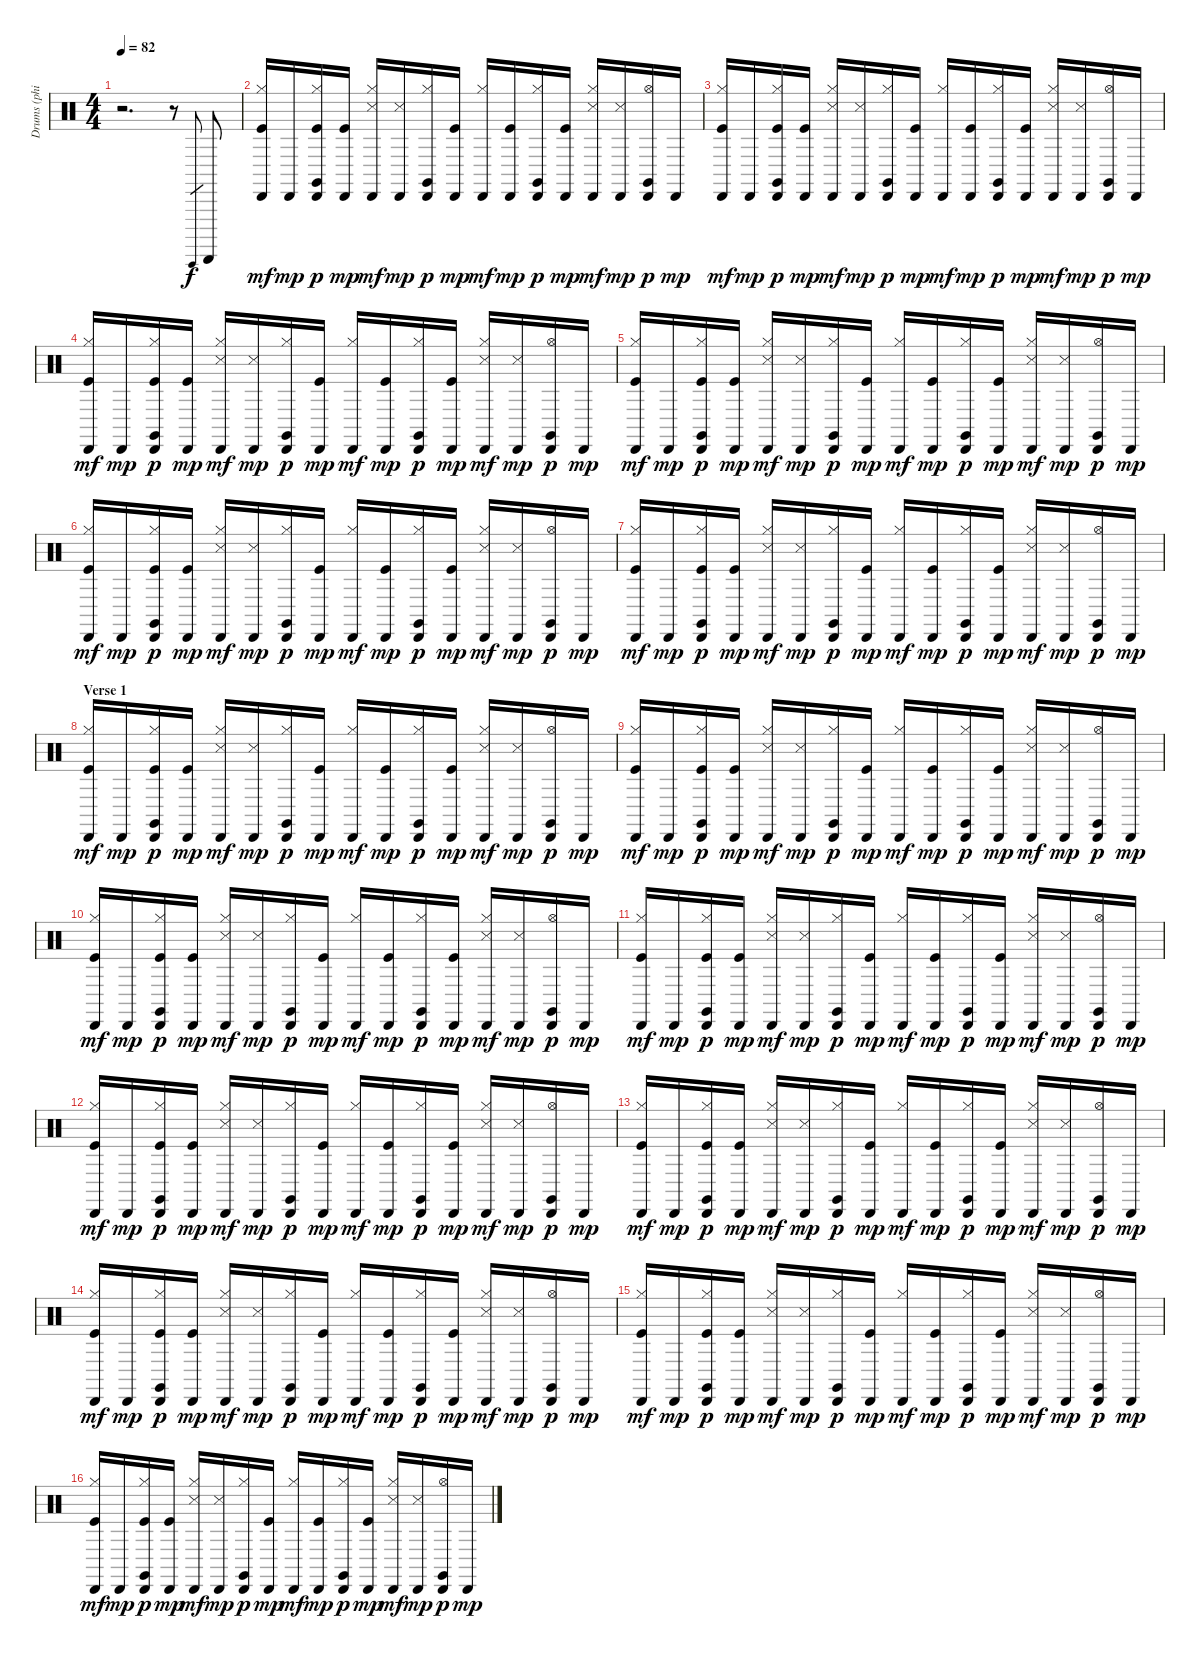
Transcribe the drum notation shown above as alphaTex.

\track ("Drums (phil)" "Drums (phi") {instrument percussion}
\staff {score}
\articulation defaults
\ts (4 4)
\tempo 82
\clef neutral
\ks c
r.2{d dy f} r.8 "Guiro (hit)".8{gr} "Guiro (scrap-return)".8 |
("Hi-Hat (closed)" "Cabasa (hit)" "Kick (hit)").16{dy mf} "Cabasa (hit)".16{dy mp} ("Hi-Hat (closed)" "Cabasa (hit)" "Claves (hit)" "Kick (hit)").16{dy p} ("Cabasa (hit)" "Kick (hit)").16{dy mp} ("Hi-Hat (closed)" "Cabasa (hit)" "Snare (side stick) 3").16{dy mf} ("Cabasa (hit)" "Snare (side stick) 3").16{dy mp} ("Hi-Hat (closed)" "Cabasa (hit)" "Claves (hit)").16{dy p} ("Cabasa (hit)" "Kick (hit)").16{dy mp} ("Hi-Hat (closed)" "Cabasa (hit)").16{dy mf} ("Cabasa (hit)" "Kick (hit)").16{dy mp} ("Hi-Hat (closed)" "Cabasa (hit)" "Claves (hit)").16{dy p} ("Cabasa (hit)" "Kick (hit)").16{dy mp} ("Hi-Hat (closed)" "Cabasa (hit)" "Snare (side stick) 3").16{dy mf} ("Cabasa (hit)" "Snare (side stick) 3").16{dy mp} ("Hi-Hat (open)" "Cabasa (hit)" "Claves (hit)").16{dy p} "Cabasa (hit)".16{dy mp} |
("Hi-Hat (closed)" "Cabasa (hit)" "Kick (hit)").16{dy mf} "Cabasa (hit)".16{dy mp} ("Hi-Hat (closed)" "Cabasa (hit)" "Claves (hit)" "Kick (hit)").16{dy p} ("Cabasa (hit)" "Kick (hit)").16{dy mp} ("Hi-Hat (closed)" "Cabasa (hit)" "Snare (side stick) 3").16{dy mf} ("Cabasa (hit)" "Snare (side stick) 3").16{dy mp} ("Hi-Hat (closed)" "Cabasa (hit)" "Claves (hit)").16{dy p} ("Cabasa (hit)" "Kick (hit)").16{dy mp} ("Hi-Hat (closed)" "Cabasa (hit)").16{dy mf} ("Cabasa (hit)" "Kick (hit)").16{dy mp} ("Hi-Hat (closed)" "Cabasa (hit)" "Claves (hit)").16{dy p} ("Cabasa (hit)" "Kick (hit)").16{dy mp} ("Hi-Hat (closed)" "Cabasa (hit)" "Snare (side stick) 3").16{dy mf} ("Cabasa (hit)" "Snare (side stick) 3").16{dy mp} ("Hi-Hat (open)" "Cabasa (hit)" "Claves (hit)").16{dy p} "Cabasa (hit)".16{dy mp} |
("Hi-Hat (closed)" "Cabasa (hit)" "Kick (hit)").16{dy mf} "Cabasa (hit)".16{dy mp} ("Hi-Hat (closed)" "Cabasa (hit)" "Claves (hit)" "Kick (hit)").16{dy p} ("Cabasa (hit)" "Kick (hit)").16{dy mp} ("Hi-Hat (closed)" "Cabasa (hit)" "Snare (side stick) 3").16{dy mf} ("Cabasa (hit)" "Snare (side stick) 3").16{dy mp} ("Hi-Hat (closed)" "Cabasa (hit)" "Claves (hit)").16{dy p} ("Cabasa (hit)" "Kick (hit)").16{dy mp} ("Hi-Hat (closed)" "Cabasa (hit)").16{dy mf} ("Cabasa (hit)" "Kick (hit)").16{dy mp} ("Hi-Hat (closed)" "Cabasa (hit)" "Claves (hit)").16{dy p} ("Cabasa (hit)" "Kick (hit)").16{dy mp} ("Hi-Hat (closed)" "Cabasa (hit)" "Snare (side stick) 3").16{dy mf} ("Cabasa (hit)" "Snare (side stick) 3").16{dy mp} ("Hi-Hat (open)" "Cabasa (hit)" "Claves (hit)").16{dy p} "Cabasa (hit)".16{dy mp} |
("Hi-Hat (closed)" "Cabasa (hit)" "Kick (hit)").16{dy mf} "Cabasa (hit)".16{dy mp} ("Hi-Hat (closed)" "Cabasa (hit)" "Claves (hit)" "Kick (hit)").16{dy p} ("Cabasa (hit)" "Kick (hit)").16{dy mp} ("Hi-Hat (closed)" "Cabasa (hit)" "Snare (side stick) 3").16{dy mf} ("Cabasa (hit)" "Snare (side stick) 3").16{dy mp} ("Hi-Hat (closed)" "Cabasa (hit)" "Claves (hit)").16{dy p} ("Cabasa (hit)" "Kick (hit)").16{dy mp} ("Hi-Hat (closed)" "Cabasa (hit)").16{dy mf} ("Cabasa (hit)" "Kick (hit)").16{dy mp} ("Hi-Hat (closed)" "Cabasa (hit)" "Claves (hit)").16{dy p} ("Cabasa (hit)" "Kick (hit)").16{dy mp} ("Hi-Hat (closed)" "Cabasa (hit)" "Snare (side stick) 3").16{dy mf} ("Cabasa (hit)" "Snare (side stick) 3").16{dy mp} ("Hi-Hat (open)" "Cabasa (hit)" "Claves (hit)").16{dy p} "Cabasa (hit)".16{dy mp} |
("Hi-Hat (closed)" "Cabasa (hit)" "Kick (hit)").16{dy mf} "Cabasa (hit)".16{dy mp} ("Hi-Hat (closed)" "Cabasa (hit)" "Claves (hit)" "Kick (hit)").16{dy p} ("Cabasa (hit)" "Kick (hit)").16{dy mp} ("Hi-Hat (closed)" "Cabasa (hit)" "Snare (side stick) 3").16{dy mf} ("Cabasa (hit)" "Snare (side stick) 3").16{dy mp} ("Hi-Hat (closed)" "Cabasa (hit)" "Claves (hit)").16{dy p} ("Cabasa (hit)" "Kick (hit)").16{dy mp} ("Hi-Hat (closed)" "Cabasa (hit)").16{dy mf} ("Cabasa (hit)" "Kick (hit)").16{dy mp} ("Hi-Hat (closed)" "Cabasa (hit)" "Claves (hit)").16{dy p} ("Cabasa (hit)" "Kick (hit)").16{dy mp} ("Hi-Hat (closed)" "Cabasa (hit)" "Snare (side stick) 3").16{dy mf} ("Cabasa (hit)" "Snare (side stick) 3").16{dy mp} ("Hi-Hat (open)" "Cabasa (hit)" "Claves (hit)").16{dy p} "Cabasa (hit)".16{dy mp} |
("Hi-Hat (closed)" "Cabasa (hit)" "Kick (hit)").16{dy mf} "Cabasa (hit)".16{dy mp} ("Hi-Hat (closed)" "Cabasa (hit)" "Claves (hit)" "Kick (hit)").16{dy p} ("Cabasa (hit)" "Kick (hit)").16{dy mp} ("Hi-Hat (closed)" "Cabasa (hit)" "Snare (side stick) 3").16{dy mf} ("Cabasa (hit)" "Snare (side stick) 3").16{dy mp} ("Hi-Hat (closed)" "Cabasa (hit)" "Claves (hit)").16{dy p} ("Cabasa (hit)" "Kick (hit)").16{dy mp} ("Hi-Hat (closed)" "Cabasa (hit)").16{dy mf} ("Cabasa (hit)" "Kick (hit)").16{dy mp} ("Hi-Hat (closed)" "Cabasa (hit)" "Claves (hit)").16{dy p} ("Cabasa (hit)" "Kick (hit)").16{dy mp} ("Hi-Hat (closed)" "Cabasa (hit)" "Snare (side stick) 3").16{dy mf} ("Cabasa (hit)" "Snare (side stick) 3").16{dy mp} ("Hi-Hat (open)" "Cabasa (hit)" "Claves (hit)").16{dy p} "Cabasa (hit)".16{dy mp} |
\section ("" "Verse 1")
("Hi-Hat (closed)" "Cabasa (hit)" "Kick (hit)").16{dy mf} "Cabasa (hit)".16{dy mp} ("Hi-Hat (closed)" "Cabasa (hit)" "Claves (hit)" "Kick (hit)").16{dy p} ("Cabasa (hit)" "Kick (hit)").16{dy mp} ("Hi-Hat (closed)" "Cabasa (hit)" "Snare (side stick) 3").16{dy mf} ("Cabasa (hit)" "Snare (side stick) 3").16{dy mp} ("Hi-Hat (closed)" "Cabasa (hit)" "Claves (hit)").16{dy p} ("Cabasa (hit)" "Kick (hit)").16{dy mp} ("Hi-Hat (closed)" "Cabasa (hit)").16{dy mf} ("Cabasa (hit)" "Kick (hit)").16{dy mp} ("Hi-Hat (closed)" "Cabasa (hit)" "Claves (hit)").16{dy p} ("Cabasa (hit)" "Kick (hit)").16{dy mp} ("Hi-Hat (closed)" "Cabasa (hit)" "Snare (side stick) 3").16{dy mf} ("Cabasa (hit)" "Snare (side stick) 3").16{dy mp} ("Hi-Hat (open)" "Cabasa (hit)" "Claves (hit)").16{dy p} "Cabasa (hit)".16{dy mp} |
("Hi-Hat (closed)" "Cabasa (hit)" "Kick (hit)").16{dy mf} "Cabasa (hit)".16{dy mp} ("Hi-Hat (closed)" "Cabasa (hit)" "Claves (hit)" "Kick (hit)").16{dy p} ("Cabasa (hit)" "Kick (hit)").16{dy mp} ("Hi-Hat (closed)" "Cabasa (hit)" "Snare (side stick) 3").16{dy mf} ("Cabasa (hit)" "Snare (side stick) 3").16{dy mp} ("Hi-Hat (closed)" "Cabasa (hit)" "Claves (hit)").16{dy p} ("Cabasa (hit)" "Kick (hit)").16{dy mp} ("Hi-Hat (closed)" "Cabasa (hit)").16{dy mf} ("Cabasa (hit)" "Kick (hit)").16{dy mp} ("Hi-Hat (closed)" "Cabasa (hit)" "Claves (hit)").16{dy p} ("Cabasa (hit)" "Kick (hit)").16{dy mp} ("Hi-Hat (closed)" "Cabasa (hit)" "Snare (side stick) 3").16{dy mf} ("Cabasa (hit)" "Snare (side stick) 3").16{dy mp} ("Hi-Hat (open)" "Cabasa (hit)" "Claves (hit)").16{dy p} "Cabasa (hit)".16{dy mp} |
("Hi-Hat (closed)" "Cabasa (hit)" "Kick (hit)").16{dy mf} "Cabasa (hit)".16{dy mp} ("Hi-Hat (closed)" "Cabasa (hit)" "Claves (hit)" "Kick (hit)").16{dy p} ("Cabasa (hit)" "Kick (hit)").16{dy mp} ("Hi-Hat (closed)" "Cabasa (hit)" "Snare (side stick) 3").16{dy mf} ("Cabasa (hit)" "Snare (side stick) 3").16{dy mp} ("Hi-Hat (closed)" "Cabasa (hit)" "Claves (hit)").16{dy p} ("Cabasa (hit)" "Kick (hit)").16{dy mp} ("Hi-Hat (closed)" "Cabasa (hit)").16{dy mf} ("Cabasa (hit)" "Kick (hit)").16{dy mp} ("Hi-Hat (closed)" "Cabasa (hit)" "Claves (hit)").16{dy p} ("Cabasa (hit)" "Kick (hit)").16{dy mp} ("Hi-Hat (closed)" "Cabasa (hit)" "Snare (side stick) 3").16{dy mf} ("Cabasa (hit)" "Snare (side stick) 3").16{dy mp} ("Hi-Hat (open)" "Cabasa (hit)" "Claves (hit)").16{dy p} "Cabasa (hit)".16{dy mp} |
("Hi-Hat (closed)" "Cabasa (hit)" "Kick (hit)").16{dy mf} "Cabasa (hit)".16{dy mp} ("Hi-Hat (closed)" "Cabasa (hit)" "Claves (hit)" "Kick (hit)").16{dy p} ("Cabasa (hit)" "Kick (hit)").16{dy mp} ("Hi-Hat (closed)" "Cabasa (hit)" "Snare (side stick) 3").16{dy mf} ("Cabasa (hit)" "Snare (side stick) 3").16{dy mp} ("Hi-Hat (closed)" "Cabasa (hit)" "Claves (hit)").16{dy p} ("Cabasa (hit)" "Kick (hit)").16{dy mp} ("Hi-Hat (closed)" "Cabasa (hit)").16{dy mf} ("Cabasa (hit)" "Kick (hit)").16{dy mp} ("Hi-Hat (closed)" "Cabasa (hit)" "Claves (hit)").16{dy p} ("Cabasa (hit)" "Kick (hit)").16{dy mp} ("Hi-Hat (closed)" "Cabasa (hit)" "Snare (side stick) 3").16{dy mf} ("Cabasa (hit)" "Snare (side stick) 3").16{dy mp} ("Hi-Hat (open)" "Cabasa (hit)" "Claves (hit)").16{dy p} "Cabasa (hit)".16{dy mp} |
("Hi-Hat (closed)" "Cabasa (hit)" "Kick (hit)").16{dy mf} "Cabasa (hit)".16{dy mp} ("Hi-Hat (closed)" "Cabasa (hit)" "Claves (hit)" "Kick (hit)").16{dy p} ("Cabasa (hit)" "Kick (hit)").16{dy mp} ("Hi-Hat (closed)" "Cabasa (hit)" "Snare (side stick) 3").16{dy mf} ("Cabasa (hit)" "Snare (side stick) 3").16{dy mp} ("Hi-Hat (closed)" "Cabasa (hit)" "Claves (hit)").16{dy p} ("Cabasa (hit)" "Kick (hit)").16{dy mp} ("Hi-Hat (closed)" "Cabasa (hit)").16{dy mf} ("Cabasa (hit)" "Kick (hit)").16{dy mp} ("Hi-Hat (closed)" "Cabasa (hit)" "Claves (hit)").16{dy p} ("Cabasa (hit)" "Kick (hit)").16{dy mp} ("Hi-Hat (closed)" "Cabasa (hit)" "Snare (side stick) 3").16{dy mf} ("Cabasa (hit)" "Snare (side stick) 3").16{dy mp} ("Hi-Hat (open)" "Cabasa (hit)" "Claves (hit)").16{dy p} "Cabasa (hit)".16{dy mp} |
("Hi-Hat (closed)" "Cabasa (hit)" "Kick (hit)").16{dy mf} "Cabasa (hit)".16{dy mp} ("Hi-Hat (closed)" "Cabasa (hit)" "Claves (hit)" "Kick (hit)").16{dy p} ("Cabasa (hit)" "Kick (hit)").16{dy mp} ("Hi-Hat (closed)" "Cabasa (hit)" "Snare (side stick) 3").16{dy mf} ("Cabasa (hit)" "Snare (side stick) 3").16{dy mp} ("Hi-Hat (closed)" "Cabasa (hit)" "Claves (hit)").16{dy p} ("Cabasa (hit)" "Kick (hit)").16{dy mp} ("Hi-Hat (closed)" "Cabasa (hit)").16{dy mf} ("Cabasa (hit)" "Kick (hit)").16{dy mp} ("Hi-Hat (closed)" "Cabasa (hit)" "Claves (hit)").16{dy p} ("Cabasa (hit)" "Kick (hit)").16{dy mp} ("Hi-Hat (closed)" "Cabasa (hit)" "Snare (side stick) 3").16{dy mf} ("Cabasa (hit)" "Snare (side stick) 3").16{dy mp} ("Hi-Hat (open)" "Cabasa (hit)" "Claves (hit)").16{dy p} "Cabasa (hit)".16{dy mp} |
("Hi-Hat (closed)" "Cabasa (hit)" "Kick (hit)").16{dy mf} "Cabasa (hit)".16{dy mp} ("Hi-Hat (closed)" "Cabasa (hit)" "Claves (hit)" "Kick (hit)").16{dy p} ("Cabasa (hit)" "Kick (hit)").16{dy mp} ("Hi-Hat (closed)" "Cabasa (hit)" "Snare (side stick) 3").16{dy mf} ("Cabasa (hit)" "Snare (side stick) 3").16{dy mp} ("Hi-Hat (closed)" "Cabasa (hit)" "Claves (hit)").16{dy p} ("Cabasa (hit)" "Kick (hit)").16{dy mp} ("Hi-Hat (closed)" "Cabasa (hit)").16{dy mf} ("Cabasa (hit)" "Kick (hit)").16{dy mp} ("Hi-Hat (closed)" "Cabasa (hit)" "Claves (hit)").16{dy p} ("Cabasa (hit)" "Kick (hit)").16{dy mp} ("Hi-Hat (closed)" "Cabasa (hit)" "Snare (side stick) 3").16{dy mf} ("Cabasa (hit)" "Snare (side stick) 3").16{dy mp} ("Hi-Hat (open)" "Cabasa (hit)" "Claves (hit)").16{dy p} "Cabasa (hit)".16{dy mp} |
("Hi-Hat (closed)" "Cabasa (hit)" "Kick (hit)").16{dy mf} "Cabasa (hit)".16{dy mp} ("Hi-Hat (closed)" "Cabasa (hit)" "Claves (hit)" "Kick (hit)").16{dy p} ("Cabasa (hit)" "Kick (hit)").16{dy mp} ("Hi-Hat (closed)" "Cabasa (hit)" "Snare (side stick) 3").16{dy mf} ("Cabasa (hit)" "Snare (side stick) 3").16{dy mp} ("Hi-Hat (closed)" "Cabasa (hit)" "Claves (hit)").16{dy p} ("Cabasa (hit)" "Kick (hit)").16{dy mp} ("Hi-Hat (closed)" "Cabasa (hit)").16{dy mf} ("Cabasa (hit)" "Kick (hit)").16{dy mp} ("Hi-Hat (closed)" "Cabasa (hit)" "Claves (hit)").16{dy p} ("Cabasa (hit)" "Kick (hit)").16{dy mp} ("Hi-Hat (closed)" "Cabasa (hit)" "Snare (side stick) 3").16{dy mf} ("Cabasa (hit)" "Snare (side stick) 3").16{dy mp} ("Hi-Hat (open)" "Cabasa (hit)" "Claves (hit)").16{dy p} "Cabasa (hit)".16{dy mp} |
("Hi-Hat (closed)" "Cabasa (hit)" "Kick (hit)").16{dy mf} "Cabasa (hit)".16{dy mp} ("Hi-Hat (closed)" "Cabasa (hit)" "Claves (hit)" "Kick (hit)").16{dy p} ("Cabasa (hit)" "Kick (hit)").16{dy mp} ("Hi-Hat (closed)" "Cabasa (hit)" "Snare (side stick) 3").16{dy mf} ("Cabasa (hit)" "Snare (side stick) 3").16{dy mp} ("Hi-Hat (closed)" "Cabasa (hit)" "Claves (hit)").16{dy p} ("Cabasa (hit)" "Kick (hit)").16{dy mp} ("Hi-Hat (closed)" "Cabasa (hit)").16{dy mf} ("Cabasa (hit)" "Kick (hit)").16{dy mp} ("Hi-Hat (closed)" "Cabasa (hit)" "Claves (hit)").16{dy p} ("Cabasa (hit)" "Kick (hit)").16{dy mp} ("Hi-Hat (closed)" "Cabasa (hit)" "Snare (side stick) 3").16{dy mf} ("Cabasa (hit)" "Snare (side stick) 3").16{dy mp} ("Hi-Hat (open)" "Cabasa (hit)" "Claves (hit)").16{dy p} "Cabasa (hit)".16{dy mp}
